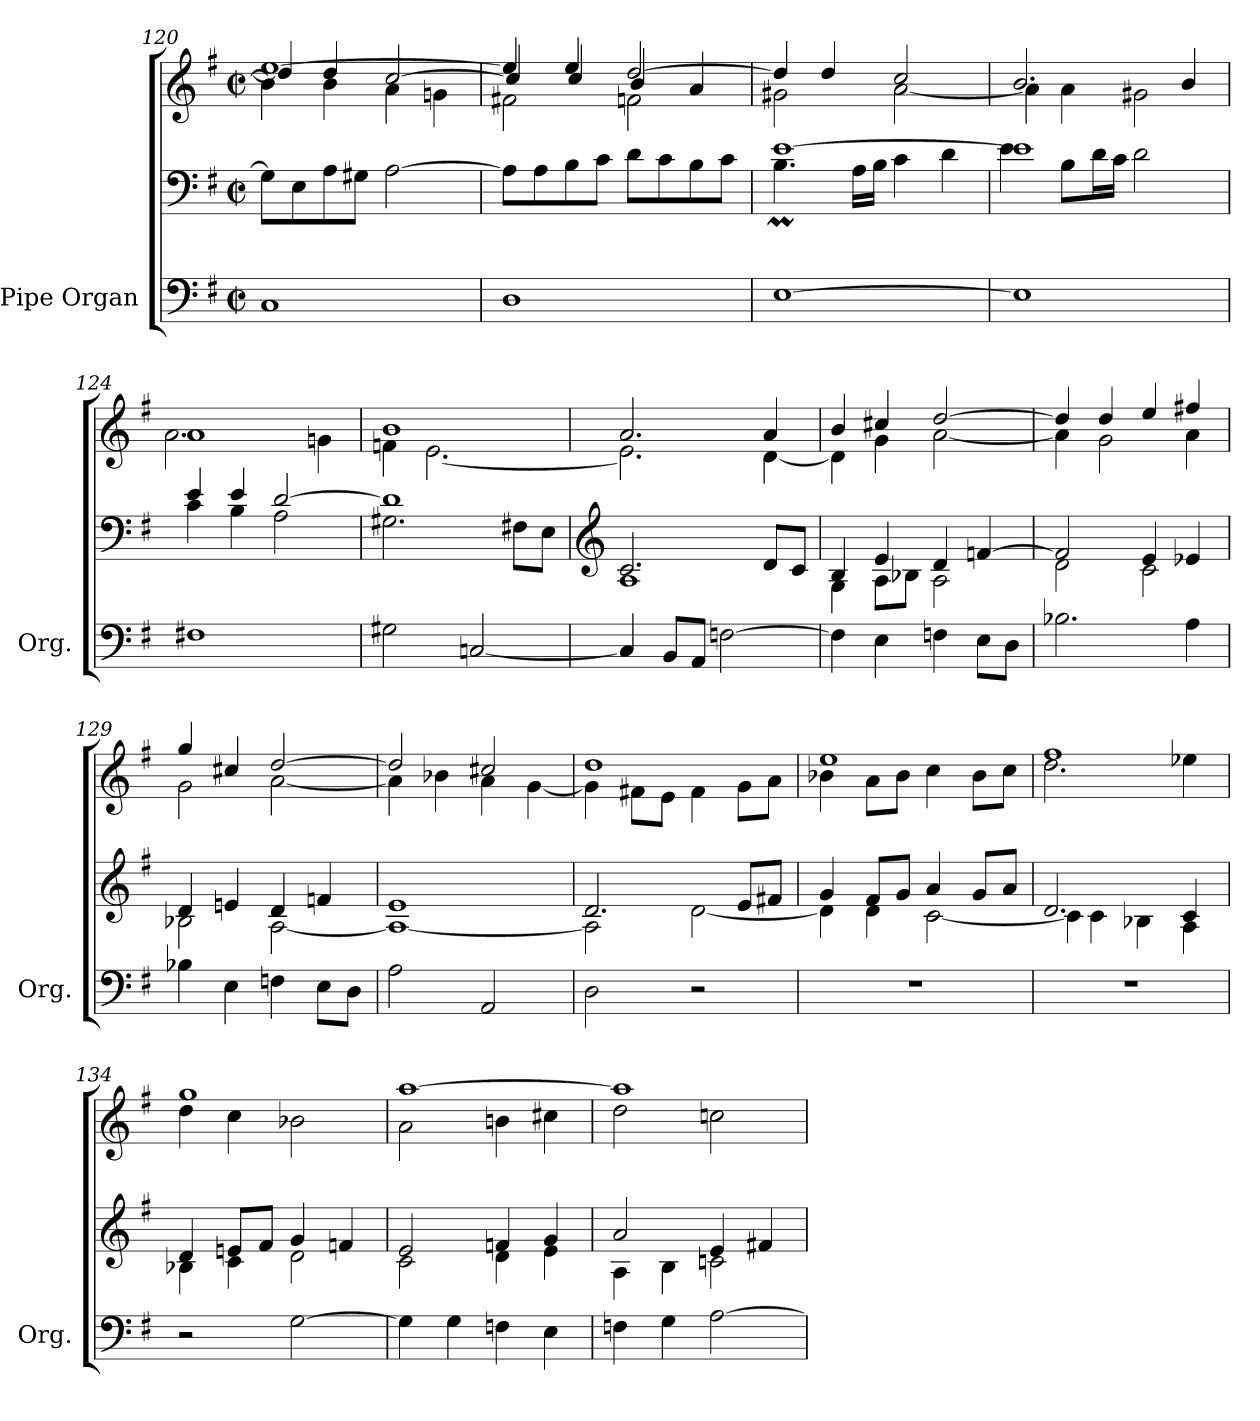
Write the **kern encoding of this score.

**kern	**kern	**kern
*part1	*part1	*part1
*staff3	*staff2	*staff1
*I"Pipe Organ	*	*
*I'Org.	*	*
*clefF4	*clefF4	*clefG2
*k[f#]	*k[f#]	*k[f#]
*M2/2	*M2/2	*M2/2
*met(c|)	*met(c|)	*met(c|)
=120	=120	=120
*	*	*^
*	*	*	*^
1C	8G\L]	[1ee	4b\]	4dd/]
.	8E\	.	.	.
.	8A\	.	4b\	4dd/
.	8G#X\J	.	.	.
.	[2A\	.	4a\	[2cc/
.	.	.	4gn\	.
=121	=121	=121	=121	=121
1D	8A\L]	4ee/]	2f#X\	4cc/]
.	8A\	.	.	.
.	8B\	4ee/	.	4cc/
.	8c\J	.	.	.
.	8d\L	[2dd/	2fn\	4b/
.	8c\	.	.	.
.	8B\	.	.	4a/
.	8c\J	.	.	.
*	*	*	*v	*v
=122	=122	=122	=122
*	*^	*	*
[1E	[1e	4.Bm\	4dd/]	2g#X\
.	.	.	4dd/	.
.	.	16A\LL	.	.
.	.	16B\JJ	.	.
.	.	4c\	2cc/	[2a\
.	.	4d\	.	.
=123	=123	=123	=123	=123
1E]	1e]	4e\	2.b/	4a\]
.	.	8B\L	.	4a\
.	.	16d\L	.	.
.	.	16c\JJ	.	.
.	.	2d\	.	2g#X\
.	.	.	4b/	.
!!LO:LB:g=z	!!
=124	=124	=124	=124	=124
1F#X	4e/	4c\	1a	2.a\
.	4e/	4B\	.	.
.	[2d/	2A\	.	.
.	.	.	.	4gn\
=125	=125	=125	=125	=125
2G#X\	1d]	2.G#X\	1b	4fn\
.	.	.	.	[2.e\
[2Cn/	.	.	.	.
.	.	8F#X\L	.	.
.	.	8E\J	.	.
=126	=126	=126	=126	=126
*	*clefG2	*	*	*
4C/]	2.c/	1A	2.a/	2.e\]
8BB/L	.	.	.	.
8AA/J	.	.	.	.
[2Fn\	.	.	.	.
.	8d/L	.	4a/	[4d\
.	8c/J	.	.	.
=127	=127	=127	=127	=127
4F\]	4B/	4G\	4b/	4d\]
4E\	4e/	8A\L	4cc#X/	4g\
.	.	8B-X\J	.	.
4Fn\	4d/	2A\	[2dd/	[2a\
8E\L	[4fn/	.	.	.
8D\J	.	.	.	.
=128	=128	=128	=128	=128
2.B-X\	2fn/]	2d\	4dd/]	4a\]
.	.	.	4dd/	2g\
.	4e/	2c\	4ee/	.
4A\	4e-X/	.	4ff#X/	4a\
!!LO:LB:g=z	!!
=129	=129	=129	=129	=129
4B-X\	4d/	2B-X\	4gg/	2g\
4E\	4en/	.	4cc#X/	.
4Fn\	4d/	[2A\	[2dd/	[2a\
8E\L	4fn/	.	.	.
8D\J	.	.	.	.
=130	=130	=130	=130	=130
2A\	1e	1A_	2dd/]	4a\]
.	.	.	.	4b-X\
2AA/	.	.	2cc#X/	4a\
.	.	.	.	[4g\
=131	=131	=131	=131	=131
2D\	2.d/	2A\]	1dd	4g\]
.	.	.	.	8f#X\L
.	.	.	.	8e\J
2r	.	[2d\	.	4f#\
.	8e/L	.	.	8g\L
.	8f#X/J	.	.	8a\J
=132	=132	=132	=132	=132
1r	4g/	4d\]	1ee	4b-X\
.	8f#/L	4d\	.	8a\L
.	8g/J	.	.	8b-\J
.	4a/	[2c\	.	4cc\
.	8g/L	.	.	8b-\L
.	8a/J	.	.	8cc\J
=133	=133	=133	=133	=133
1r	2.d/	4c\]	1ff#	2.dd\
.	.	4c\	.	.
.	.	4B-X\	.	.
.	4c/	4A\	.	4ee-X\
!!LO:PB:g=z	!!
=134	=134	=134	=134	=134
2r	4d/	4B-X\	1gg	4dd\
.	8en/L	4c\	.	4cc\
.	8f#/J	.	.	.
[2G\	4g/	2d\	.	2b-X\
.	4fn/	.	.	.
=135	=135	=135	=135	=135
4G\]	2e/	2c\	[1aa	2a\
4G\	.	.	.	.
4Fn\	4fn/	4d\	.	4bn\
4E\	4g/	4e\	.	4cc#X\
=136	=136	=136	=136	=136
4Fn\	2a/	4A\	1aa]	2dd\
4G\	.	4B\	.	.
[2A\	4e/	2cn\	.	2ccn\
.	4f#X/	.	.	.
*	*v	*v	*	*
*	*	*v	*v
=	=	=
*-	*-	*-
